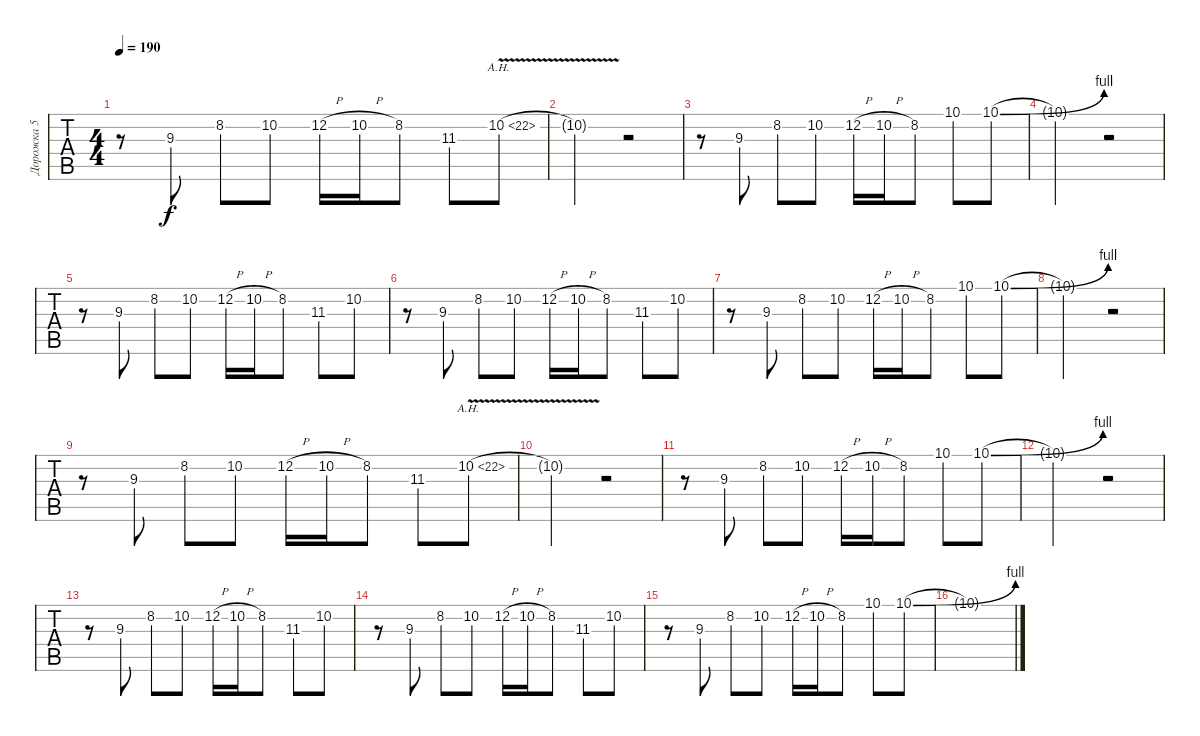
\track ("Дорожка 5" "Дорожка 5") {instrument overdrivenguitar}
\staff {tabs}
\tuning (E4 B3 G3 D3 A2 E2) {hide}
\ts (4 4)
\tempo 190
\clef g2
\ks c
r.8{dy f} 9.3.8 8.2.8 10.2.8 12.2{h}.16 10.2{h}.16 8.2.8 11.3.8 10.2{ah 12 v}.8 |
10.2{t}.2 r.2 |
r.8 9.3.8 8.2.8 10.2.8 12.2{h}.16 10.2{h}.16 8.2.8 10.1.8 10.1{be (bend 0 0 60 4)}.8 |
10.1{t}.2 r.2 |
r.8 9.3.8 8.2.8 10.2.8 12.2{h}.16 10.2{h}.16 8.2.8 11.3.8 10.2.8 |
r.8 9.3.8 8.2.8 10.2.8 12.2{h}.16 10.2{h}.16 8.2.8 11.3.8 10.2.8 |
r.8 9.3.8 8.2.8 10.2.8 12.2{h}.16 10.2{h}.16 8.2.8 10.1.8 10.1{be (bend 0 0 60 4)}.8 |
10.1{t}.2 r.2 |
r.8 9.3.8 8.2.8 10.2.8 12.2{h}.16 10.2{h}.16 8.2.8 11.3.8 10.2{ah 12 v}.8 |
10.2{t}.2 r.2 |
r.8 9.3.8 8.2.8 10.2.8 12.2{h}.16 10.2{h}.16 8.2.8 10.1.8 10.1{be (bend 0 0 60 4)}.8 |
10.1{t}.2 r.2 |
r.8 9.3.8 8.2.8 10.2.8 12.2{h}.16 10.2{h}.16 8.2.8 11.3.8 10.2.8 |
r.8 9.3.8 8.2.8 10.2.8 12.2{h}.16 10.2{h}.16 8.2.8 11.3.8 10.2.8 |
r.8 9.3.8 8.2.8 10.2.8 12.2{h}.16 10.2{h}.16 8.2.8 10.1.8 10.1{be (bend 0 0 60 4)}.8 |
10.1{t}.1
